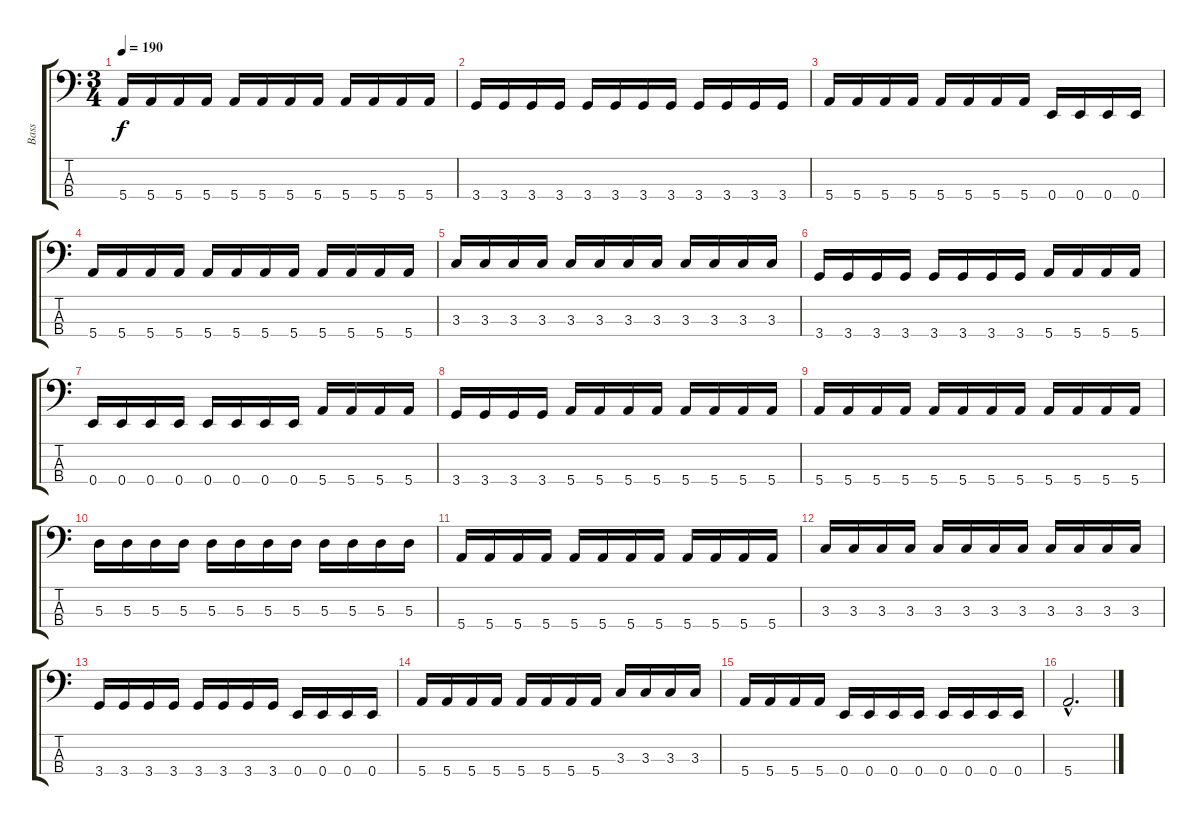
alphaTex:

\track ("Bass" "Bass") {instrument electricbasspick}
\staff {score tabs}
\tuning (G2 D2 A1 E1) {hide}
\ts (3 4)
\tempo 190
\clef f4
\ks c
5.4.16{dy f instrument electricbasspick} 5.4.16 5.4.16 5.4.16 5.4.16 5.4.16 5.4.16 5.4.16 5.4.16 5.4.16 5.4.16 5.4.16 |
3.4.16 3.4.16 3.4.16 3.4.16 3.4.16 3.4.16 3.4.16 3.4.16 3.4.16 3.4.16 3.4.16 3.4.16 |
5.4.16 5.4.16 5.4.16 5.4.16 5.4.16 5.4.16 5.4.16 5.4.16 0.4.16 0.4.16 0.4.16 0.4.16 |
5.4.16 5.4.16 5.4.16 5.4.16 5.4.16 5.4.16 5.4.16 5.4.16 5.4.16 5.4.16 5.4.16 5.4.16 |
3.3.16 3.3.16 3.3.16 3.3.16 3.3.16 3.3.16 3.3.16 3.3.16 3.3.16 3.3.16 3.3.16 3.3.16 |
3.4.16 3.4.16 3.4.16 3.4.16 3.4.16 3.4.16 3.4.16 3.4.16 5.4.16 5.4.16 5.4.16 5.4.16 |
0.4.16 0.4.16 0.4.16 0.4.16 0.4.16 0.4.16 0.4.16 0.4.16 5.4.16 5.4.16 5.4.16 5.4.16 |
3.4.16 3.4.16 3.4.16 3.4.16 5.4.16 5.4.16 5.4.16 5.4.16 5.4.16 5.4.16 5.4.16 5.4.16 |
5.4.16 5.4.16 5.4.16 5.4.16 5.4.16 5.4.16 5.4.16 5.4.16 5.4.16 5.4.16 5.4.16 5.4.16 |
5.3.16 5.3.16 5.3.16 5.3.16 5.3.16 5.3.16 5.3.16 5.3.16 5.3.16 5.3.16 5.3.16 5.3.16 |
5.4.16 5.4.16 5.4.16 5.4.16 5.4.16 5.4.16 5.4.16 5.4.16 5.4.16 5.4.16 5.4.16 5.4.16 |
3.3.16 3.3.16 3.3.16 3.3.16 3.3.16 3.3.16 3.3.16 3.3.16 3.3.16 3.3.16 3.3.16 3.3.16 |
3.4.16 3.4.16 3.4.16 3.4.16 3.4.16 3.4.16 3.4.16 3.4.16 0.4.16 0.4.16 0.4.16 0.4.16 |
5.4.16 5.4.16 5.4.16 5.4.16 5.4.16 5.4.16 5.4.16 5.4.16 3.3.16 3.3.16 3.3.16 3.3.16 |
5.4.16 5.4.16 5.4.16 5.4.16 0.4.16 0.4.16 0.4.16 0.4.16 0.4.16 0.4.16 0.4.16 0.4.16 |
5.4{hac}.2{d}
